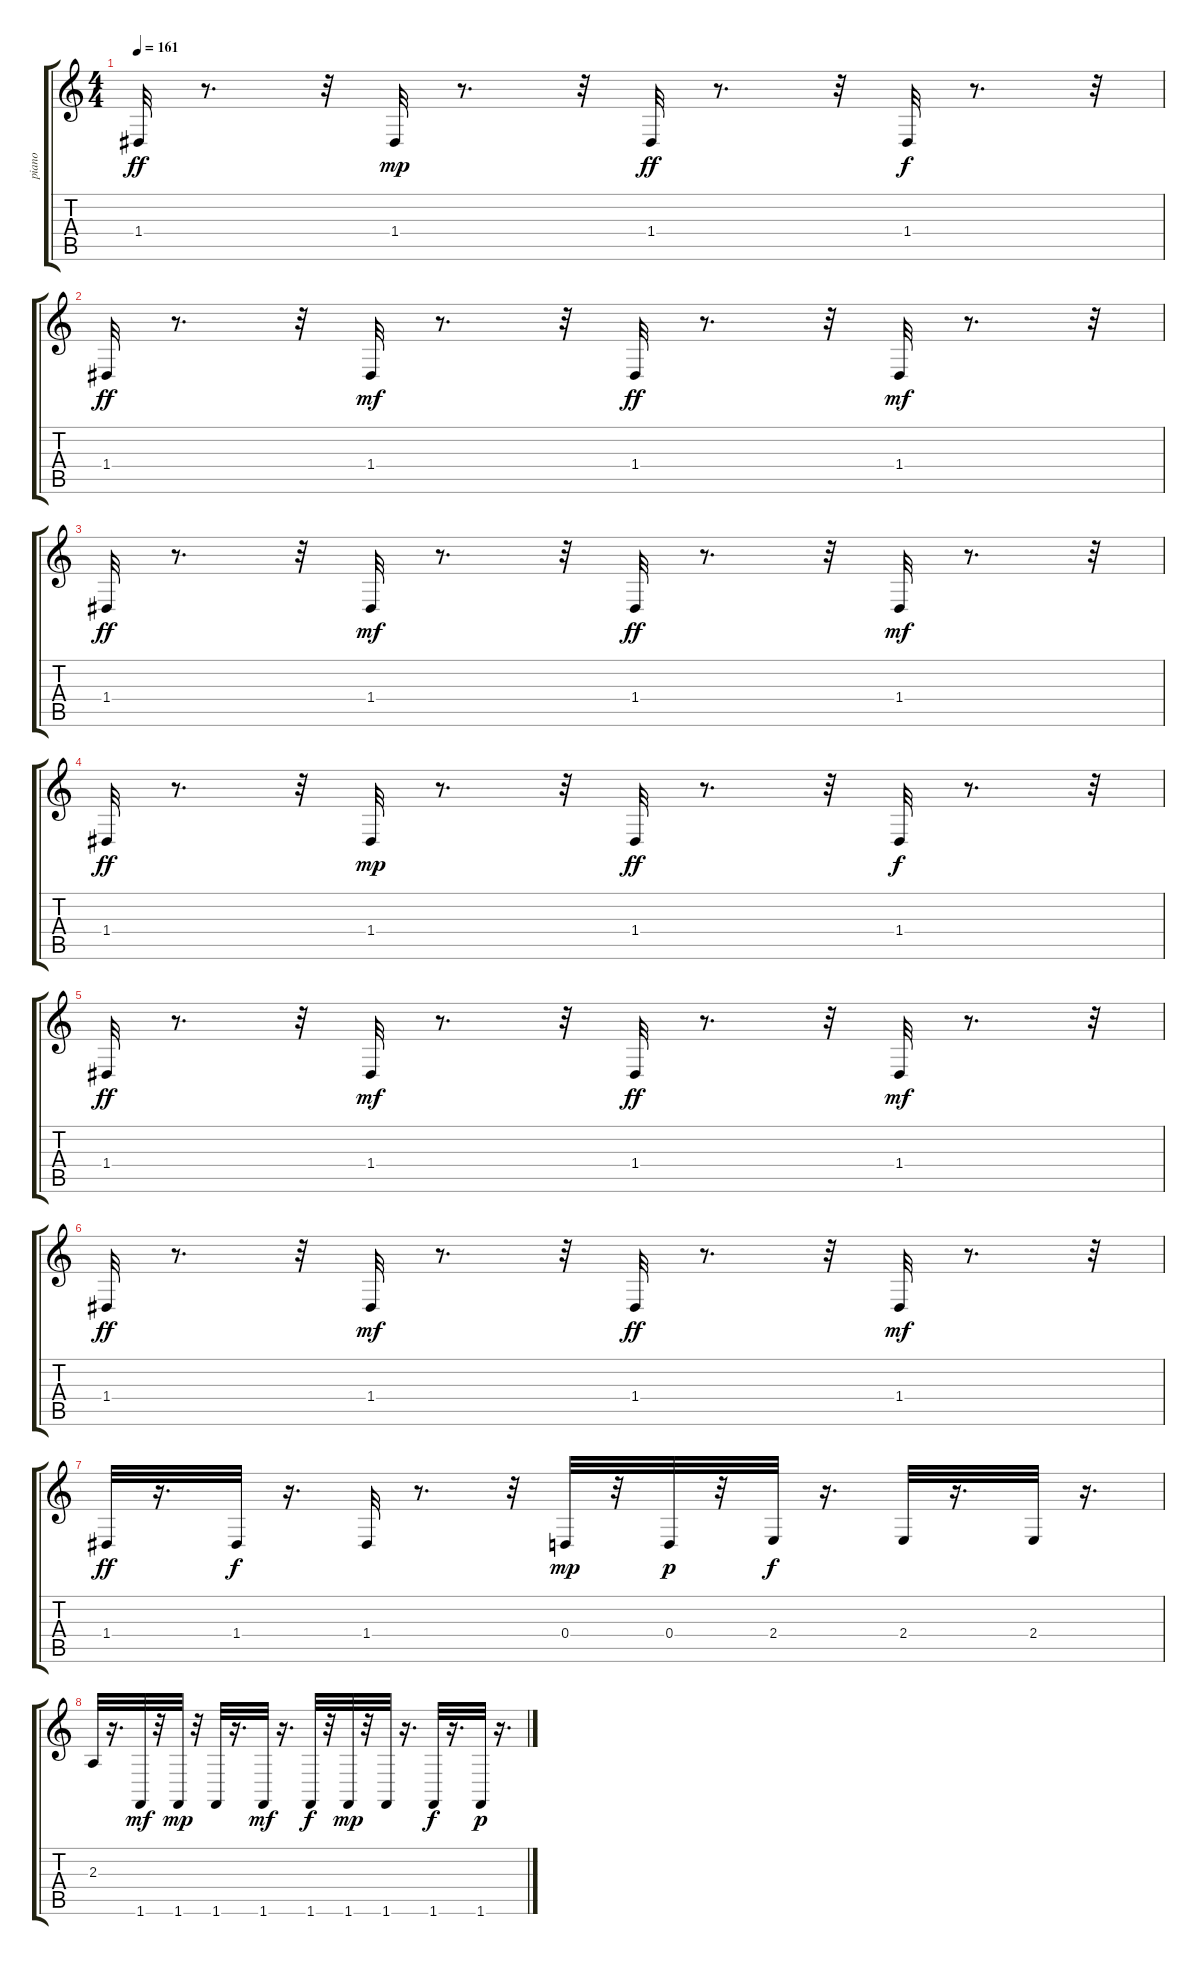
\track ("piano" "piano") {instrument acousticgrandpiano}
\staff {score tabs}
\tuning (E4 B3 G3 D3 A2 E2) {hide}
\ts (4 4)
\tempo 161
\clef g2
\ks c
1.4.32{dy ff} r.8{d} r.32 1.4.32{dy mp} r.8{d} r.32 1.4.32{dy ff} r.8{d} r.32 1.4.32{dy f} r.8{d} r.32 |
1.4.32{dy ff} r.8{d} r.32 1.4.32{dy mf} r.8{d} r.32 1.4.32{dy ff} r.8{d} r.32 1.4.32{dy mf} r.8{d} r.32 |
1.4.32{dy ff} r.8{d} r.32 1.4.32{dy mf} r.8{d} r.32 1.4.32{dy ff} r.8{d} r.32 1.4.32{dy mf} r.8{d} r.32 |
1.4.32{dy ff} r.8{d} r.32 1.4.32{dy mp} r.8{d} r.32 1.4.32{dy ff} r.8{d} r.32 1.4.32{dy f} r.8{d} r.32 |
1.4.32{dy ff} r.8{d} r.32 1.4.32{dy mf} r.8{d} r.32 1.4.32{dy ff} r.8{d} r.32 1.4.32{dy mf} r.8{d} r.32 |
1.4.32{dy ff} r.8{d} r.32 1.4.32{dy mf} r.8{d} r.32 1.4.32{dy ff} r.8{d} r.32 1.4.32{dy mf} r.8{d} r.32 |
1.4.32{dy ff} r.16{d} 1.4.32{dy f} r.16{d} 1.4.32 r.8{d} r.32 0.4.32{dy mp} r.32 0.4.32{dy p} r.32 2.4.32{dy f} r.16{d} 2.4.32 r.16{d} 2.4.32 r.16{d} |
2.3.32 r.16{d} 1.6.32{dy mf} r.32 1.6.32{dy mp} r.32 1.6.32 r.16{d} 1.6.32{dy mf} r.16{d} 1.6.32{dy f} r.32 1.6.32{dy mp} r.32 1.6.32 r.16{d} 1.6.32{dy f} r.16{d} 1.6.32{dy p} r.16{d}
